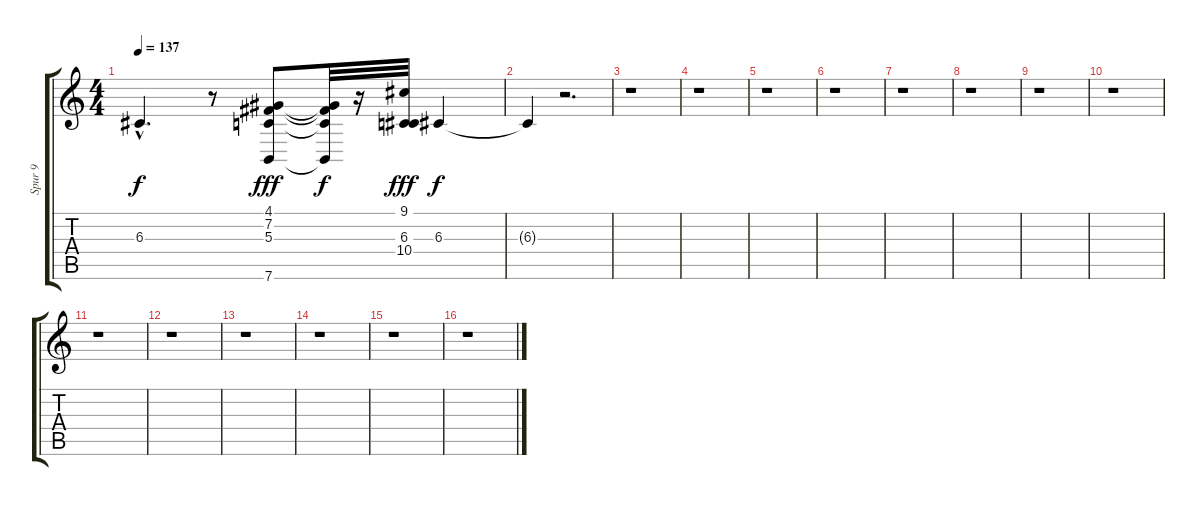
\track ("Spur 9" "Spur 9") {instrument voiceoohs}
\staff {score tabs}
\tuning (E4 B3 G3 D3 A2 E2) {hide}
\ts (4 4)
\tempo 137
\clef g2
\ks c
6.3{hac}.4{d dy f} r.8 (4.1 7.2 5.3 7.6).8{dy fff} (4.1{t} 7.2{t} 5.3{t} 7.6{t}).32{dy f} r.16 (9.1 6.3 10.4).32{dy fff} 6.3.4{dy f} |
6.3{t}.4 r.2{d} |
r.1 |
r.1 |
r.1 |
r.1 |
r.1 |
r.1 |
r.1 |
r.1 |
r.1 |
r.1 |
r.1 |
r.1 |
r.1 |
r.1
